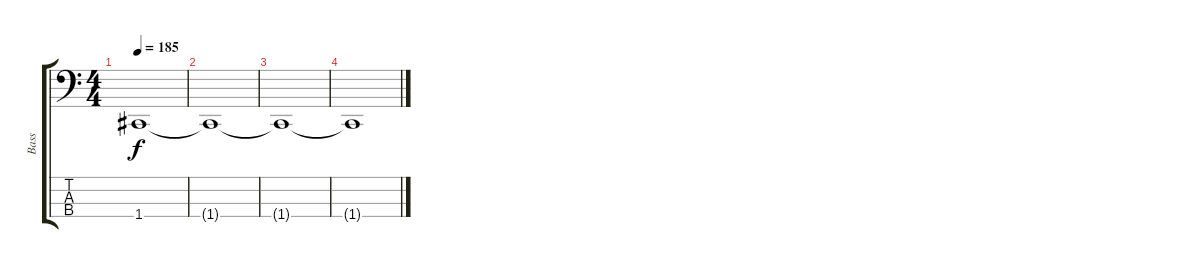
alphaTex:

\track ("Bass" "Bass") {instrument electricbassfinger}
\staff {score tabs}
\tuning (F2 C2 G1 C1) {hide}
\ts (4 4)
\tempo 185
\clef f4
\ks c
1.4{t}.1{dy f} |
1.4{t}.1 |
1.4{t}.1 |
1.4{t}.1
